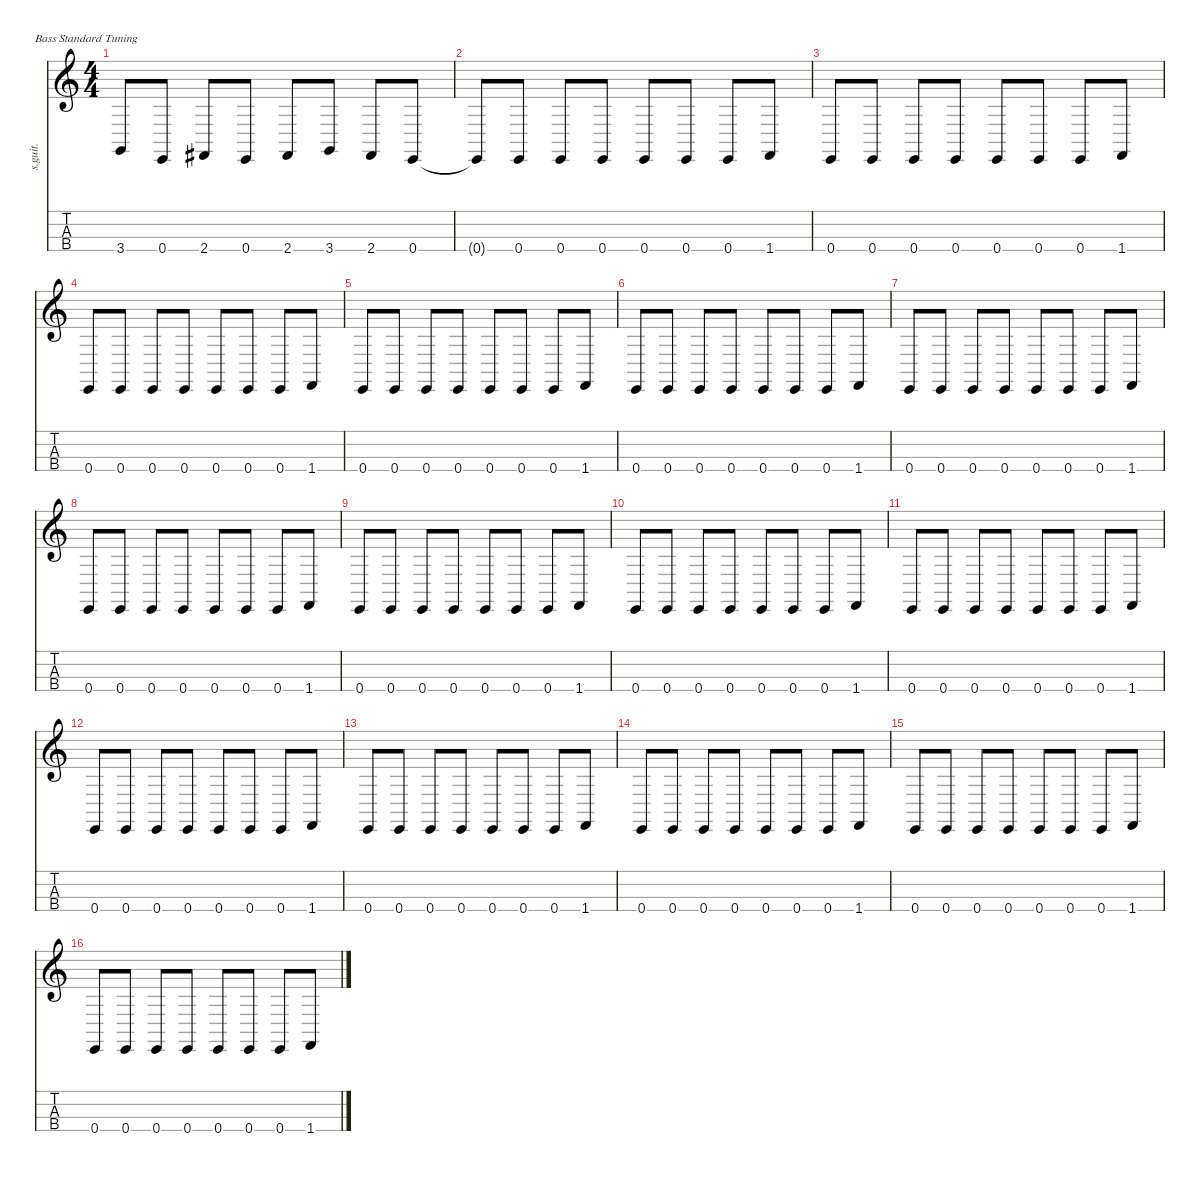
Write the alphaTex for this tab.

\defaultSystemsLayout 4
\hideDynamics
\bracketExtendMode nobrackets
\track ("Jason Newsted" "s.guit.") {instrument electricbasspick}
\staff {score tabs}
\tuning (G2 D2 A1 E1)
\ts (4 4)
\tempo (124 hide)
\clef g2
\ks c
3.4{t}.8{lyrics (0 "") lyrics (1 "") lyrics (2 "") lyrics (3 "") lyrics (4 "") dy f} 0.4.8{lyrics (0 "") lyrics (1 "") lyrics (2 "") lyrics (3 "") lyrics (4 "")} 2.4{acc #}.8{lyrics (0 "") lyrics (1 "") lyrics (2 "") lyrics (3 "") lyrics (4 "")} 0.4.8{lyrics (0 "") lyrics (1 "") lyrics (2 "") lyrics (3 "") lyrics (4 "")} 2.4{acc #}.8{lyrics (0 "") lyrics (1 "") lyrics (2 "") lyrics (3 "") lyrics (4 "")} 3.4.8{lyrics (0 "") lyrics (1 "") lyrics (2 "") lyrics (3 "") lyrics (4 "")} 2.4{acc #}.8{lyrics (0 "") lyrics (1 "") lyrics (2 "") lyrics (3 "") lyrics (4 "")} 0.4.8{lyrics (0 "") lyrics (1 "") lyrics (2 "") lyrics (3 "") lyrics (4 "")} |
0.4{t}.8{lyrics (0 "") lyrics (1 "") lyrics (2 "") lyrics (3 "") lyrics (4 "")} 0.4.8{lyrics (0 "") lyrics (1 "") lyrics (2 "") lyrics (3 "") lyrics (4 "")} 0.4.8{lyrics (0 "") lyrics (1 "") lyrics (2 "") lyrics (3 "") lyrics (4 "")} 0.4.8{lyrics (0 "") lyrics (1 "") lyrics (2 "") lyrics (3 "") lyrics (4 "")} 0.4.8{lyrics (0 "") lyrics (1 "") lyrics (2 "") lyrics (3 "") lyrics (4 "")} 0.4.8{lyrics (0 "") lyrics (1 "") lyrics (2 "") lyrics (3 "") lyrics (4 "")} 0.4.8{lyrics (0 "") lyrics (1 "") lyrics (2 "") lyrics (3 "") lyrics (4 "")} 1.4.8{lyrics (0 "") lyrics (1 "") lyrics (2 "") lyrics (3 "") lyrics (4 "")} |
0.4.8{lyrics (0 "") lyrics (1 "") lyrics (2 "") lyrics (3 "") lyrics (4 "")} 0.4.8{lyrics (0 "") lyrics (1 "") lyrics (2 "") lyrics (3 "") lyrics (4 "")} 0.4.8{lyrics (0 "") lyrics (1 "") lyrics (2 "") lyrics (3 "") lyrics (4 "")} 0.4.8{lyrics (0 "") lyrics (1 "") lyrics (2 "") lyrics (3 "") lyrics (4 "")} 0.4.8{lyrics (0 "") lyrics (1 "") lyrics (2 "") lyrics (3 "") lyrics (4 "")} 0.4.8{lyrics (0 "") lyrics (1 "") lyrics (2 "") lyrics (3 "") lyrics (4 "")} 0.4.8{lyrics (0 "") lyrics (1 "") lyrics (2 "") lyrics (3 "") lyrics (4 "")} 1.4.8{lyrics (0 "") lyrics (1 "") lyrics (2 "") lyrics (3 "") lyrics (4 "")} |
0.4.8{lyrics (0 "") lyrics (1 "") lyrics (2 "") lyrics (3 "") lyrics (4 "")} 0.4.8{lyrics (0 "") lyrics (1 "") lyrics (2 "") lyrics (3 "") lyrics (4 "")} 0.4.8{lyrics (0 "") lyrics (1 "") lyrics (2 "") lyrics (3 "") lyrics (4 "")} 0.4.8{lyrics (0 "") lyrics (1 "") lyrics (2 "") lyrics (3 "") lyrics (4 "")} 0.4.8{lyrics (0 "") lyrics (1 "") lyrics (2 "") lyrics (3 "") lyrics (4 "")} 0.4.8{lyrics (0 "") lyrics (1 "") lyrics (2 "") lyrics (3 "") lyrics (4 "")} 0.4.8{lyrics (0 "") lyrics (1 "") lyrics (2 "") lyrics (3 "") lyrics (4 "")} 1.4.8{lyrics (0 "") lyrics (1 "") lyrics (2 "") lyrics (3 "") lyrics (4 "")} |
0.4.8{lyrics (0 "") lyrics (1 "") lyrics (2 "") lyrics (3 "") lyrics (4 "")} 0.4.8{lyrics (0 "") lyrics (1 "") lyrics (2 "") lyrics (3 "") lyrics (4 "")} 0.4.8{lyrics (0 "") lyrics (1 "") lyrics (2 "") lyrics (3 "") lyrics (4 "")} 0.4.8{lyrics (0 "") lyrics (1 "") lyrics (2 "") lyrics (3 "") lyrics (4 "")} 0.4.8{lyrics (0 "") lyrics (1 "") lyrics (2 "") lyrics (3 "") lyrics (4 "")} 0.4.8{lyrics (0 "") lyrics (1 "") lyrics (2 "") lyrics (3 "") lyrics (4 "")} 0.4.8{lyrics (0 "") lyrics (1 "") lyrics (2 "") lyrics (3 "") lyrics (4 "")} 1.4.8{lyrics (0 "") lyrics (1 "") lyrics (2 "") lyrics (3 "") lyrics (4 "")} |
0.4.8{lyrics (0 "") lyrics (1 "") lyrics (2 "") lyrics (3 "") lyrics (4 "")} 0.4.8{lyrics (0 "") lyrics (1 "") lyrics (2 "") lyrics (3 "") lyrics (4 "")} 0.4.8{lyrics (0 "") lyrics (1 "") lyrics (2 "") lyrics (3 "") lyrics (4 "")} 0.4.8{lyrics (0 "") lyrics (1 "") lyrics (2 "") lyrics (3 "") lyrics (4 "")} 0.4.8{lyrics (0 "") lyrics (1 "") lyrics (2 "") lyrics (3 "") lyrics (4 "")} 0.4.8{lyrics (0 "") lyrics (1 "") lyrics (2 "") lyrics (3 "") lyrics (4 "")} 0.4.8{lyrics (0 "") lyrics (1 "") lyrics (2 "") lyrics (3 "") lyrics (4 "")} 1.4.8{lyrics (0 "") lyrics (1 "") lyrics (2 "") lyrics (3 "") lyrics (4 "")} |
0.4.8{lyrics (0 "") lyrics (1 "") lyrics (2 "") lyrics (3 "") lyrics (4 "")} 0.4.8{lyrics (0 "") lyrics (1 "") lyrics (2 "") lyrics (3 "") lyrics (4 "")} 0.4.8{lyrics (0 "") lyrics (1 "") lyrics (2 "") lyrics (3 "") lyrics (4 "")} 0.4.8{lyrics (0 "") lyrics (1 "") lyrics (2 "") lyrics (3 "") lyrics (4 "")} 0.4.8{lyrics (0 "") lyrics (1 "") lyrics (2 "") lyrics (3 "") lyrics (4 "")} 0.4.8{lyrics (0 "") lyrics (1 "") lyrics (2 "") lyrics (3 "") lyrics (4 "")} 0.4.8{lyrics (0 "") lyrics (1 "") lyrics (2 "") lyrics (3 "") lyrics (4 "")} 1.4.8{lyrics (0 "") lyrics (1 "") lyrics (2 "") lyrics (3 "") lyrics (4 "")} |
0.4.8{lyrics (0 "") lyrics (1 "") lyrics (2 "") lyrics (3 "") lyrics (4 "")} 0.4.8{lyrics (0 "") lyrics (1 "") lyrics (2 "") lyrics (3 "") lyrics (4 "")} 0.4.8{lyrics (0 "") lyrics (1 "") lyrics (2 "") lyrics (3 "") lyrics (4 "")} 0.4.8{lyrics (0 "") lyrics (1 "") lyrics (2 "") lyrics (3 "") lyrics (4 "")} 0.4.8{lyrics (0 "") lyrics (1 "") lyrics (2 "") lyrics (3 "") lyrics (4 "")} 0.4.8{lyrics (0 "") lyrics (1 "") lyrics (2 "") lyrics (3 "") lyrics (4 "")} 0.4.8{lyrics (0 "") lyrics (1 "") lyrics (2 "") lyrics (3 "") lyrics (4 "")} 1.4.8{lyrics (0 "") lyrics (1 "") lyrics (2 "") lyrics (3 "") lyrics (4 "")} |
0.4.8{lyrics (0 "") lyrics (1 "") lyrics (2 "") lyrics (3 "") lyrics (4 "")} 0.4.8{lyrics (0 "") lyrics (1 "") lyrics (2 "") lyrics (3 "") lyrics (4 "")} 0.4.8{lyrics (0 "") lyrics (1 "") lyrics (2 "") lyrics (3 "") lyrics (4 "")} 0.4.8{lyrics (0 "") lyrics (1 "") lyrics (2 "") lyrics (3 "") lyrics (4 "")} 0.4.8{lyrics (0 "") lyrics (1 "") lyrics (2 "") lyrics (3 "") lyrics (4 "")} 0.4.8{lyrics (0 "") lyrics (1 "") lyrics (2 "") lyrics (3 "") lyrics (4 "")} 0.4.8{lyrics (0 "") lyrics (1 "") lyrics (2 "") lyrics (3 "") lyrics (4 "")} 1.4.8{lyrics (0 "") lyrics (1 "") lyrics (2 "") lyrics (3 "") lyrics (4 "")} |
0.4.8{lyrics (0 "") lyrics (1 "") lyrics (2 "") lyrics (3 "") lyrics (4 "")} 0.4.8{lyrics (0 "") lyrics (1 "") lyrics (2 "") lyrics (3 "") lyrics (4 "")} 0.4.8{lyrics (0 "") lyrics (1 "") lyrics (2 "") lyrics (3 "") lyrics (4 "")} 0.4.8{lyrics (0 "") lyrics (1 "") lyrics (2 "") lyrics (3 "") lyrics (4 "")} 0.4.8{lyrics (0 "") lyrics (1 "") lyrics (2 "") lyrics (3 "") lyrics (4 "")} 0.4.8{lyrics (0 "") lyrics (1 "") lyrics (2 "") lyrics (3 "") lyrics (4 "")} 0.4.8{lyrics (0 "") lyrics (1 "") lyrics (2 "") lyrics (3 "") lyrics (4 "")} 1.4.8{lyrics (0 "") lyrics (1 "") lyrics (2 "") lyrics (3 "") lyrics (4 "")} |
0.4.8{lyrics (0 "") lyrics (1 "") lyrics (2 "") lyrics (3 "") lyrics (4 "")} 0.4.8{lyrics (0 "") lyrics (1 "") lyrics (2 "") lyrics (3 "") lyrics (4 "")} 0.4.8{lyrics (0 "") lyrics (1 "") lyrics (2 "") lyrics (3 "") lyrics (4 "")} 0.4.8{lyrics (0 "") lyrics (1 "") lyrics (2 "") lyrics (3 "") lyrics (4 "")} 0.4.8{lyrics (0 "") lyrics (1 "") lyrics (2 "") lyrics (3 "") lyrics (4 "")} 0.4.8{lyrics (0 "") lyrics (1 "") lyrics (2 "") lyrics (3 "") lyrics (4 "")} 0.4.8{lyrics (0 "") lyrics (1 "") lyrics (2 "") lyrics (3 "") lyrics (4 "")} 1.4.8{lyrics (0 "") lyrics (1 "") lyrics (2 "") lyrics (3 "") lyrics (4 "")} |
0.4.8{lyrics (0 "") lyrics (1 "") lyrics (2 "") lyrics (3 "") lyrics (4 "")} 0.4.8{lyrics (0 "") lyrics (1 "") lyrics (2 "") lyrics (3 "") lyrics (4 "")} 0.4.8{lyrics (0 "") lyrics (1 "") lyrics (2 "") lyrics (3 "") lyrics (4 "")} 0.4.8{lyrics (0 "") lyrics (1 "") lyrics (2 "") lyrics (3 "") lyrics (4 "")} 0.4.8{lyrics (0 "") lyrics (1 "") lyrics (2 "") lyrics (3 "") lyrics (4 "")} 0.4.8{lyrics (0 "") lyrics (1 "") lyrics (2 "") lyrics (3 "") lyrics (4 "")} 0.4.8{lyrics (0 "") lyrics (1 "") lyrics (2 "") lyrics (3 "") lyrics (4 "")} 1.4.8{lyrics (0 "") lyrics (1 "") lyrics (2 "") lyrics (3 "") lyrics (4 "")} |
0.4.8{lyrics (0 "") lyrics (1 "") lyrics (2 "") lyrics (3 "") lyrics (4 "")} 0.4.8{lyrics (0 "") lyrics (1 "") lyrics (2 "") lyrics (3 "") lyrics (4 "")} 0.4.8{lyrics (0 "") lyrics (1 "") lyrics (2 "") lyrics (3 "") lyrics (4 "")} 0.4.8{lyrics (0 "") lyrics (1 "") lyrics (2 "") lyrics (3 "") lyrics (4 "")} 0.4.8{lyrics (0 "") lyrics (1 "") lyrics (2 "") lyrics (3 "") lyrics (4 "")} 0.4.8{lyrics (0 "") lyrics (1 "") lyrics (2 "") lyrics (3 "") lyrics (4 "")} 0.4.8{lyrics (0 "") lyrics (1 "") lyrics (2 "") lyrics (3 "") lyrics (4 "")} 1.4.8{lyrics (0 "") lyrics (1 "") lyrics (2 "") lyrics (3 "") lyrics (4 "")} |
0.4.8{lyrics (0 "") lyrics (1 "") lyrics (2 "") lyrics (3 "") lyrics (4 "")} 0.4.8{lyrics (0 "") lyrics (1 "") lyrics (2 "") lyrics (3 "") lyrics (4 "")} 0.4.8{lyrics (0 "") lyrics (1 "") lyrics (2 "") lyrics (3 "") lyrics (4 "")} 0.4.8{lyrics (0 "") lyrics (1 "") lyrics (2 "") lyrics (3 "") lyrics (4 "")} 0.4.8{lyrics (0 "") lyrics (1 "") lyrics (2 "") lyrics (3 "") lyrics (4 "")} 0.4.8{lyrics (0 "") lyrics (1 "") lyrics (2 "") lyrics (3 "") lyrics (4 "")} 0.4.8{lyrics (0 "") lyrics (1 "") lyrics (2 "") lyrics (3 "") lyrics (4 "")} 1.4.8{lyrics (0 "") lyrics (1 "") lyrics (2 "") lyrics (3 "") lyrics (4 "")} |
0.4.8{lyrics (0 "") lyrics (1 "") lyrics (2 "") lyrics (3 "") lyrics (4 "")} 0.4.8{lyrics (0 "") lyrics (1 "") lyrics (2 "") lyrics (3 "") lyrics (4 "")} 0.4.8{lyrics (0 "") lyrics (1 "") lyrics (2 "") lyrics (3 "") lyrics (4 "")} 0.4.8{lyrics (0 "") lyrics (1 "") lyrics (2 "") lyrics (3 "") lyrics (4 "")} 0.4.8{lyrics (0 "") lyrics (1 "") lyrics (2 "") lyrics (3 "") lyrics (4 "")} 0.4.8{lyrics (0 "") lyrics (1 "") lyrics (2 "") lyrics (3 "") lyrics (4 "")} 0.4.8{lyrics (0 "") lyrics (1 "") lyrics (2 "") lyrics (3 "") lyrics (4 "")} 1.4.8{lyrics (0 "") lyrics (1 "") lyrics (2 "") lyrics (3 "") lyrics (4 "")} |
0.4.8{lyrics (0 "") lyrics (1 "") lyrics (2 "") lyrics (3 "") lyrics (4 "")} 0.4.8{lyrics (0 "") lyrics (1 "") lyrics (2 "") lyrics (3 "") lyrics (4 "")} 0.4.8{lyrics (0 "") lyrics (1 "") lyrics (2 "") lyrics (3 "") lyrics (4 "")} 0.4.8{lyrics (0 "") lyrics (1 "") lyrics (2 "") lyrics (3 "") lyrics (4 "")} 0.4.8{lyrics (0 "") lyrics (1 "") lyrics (2 "") lyrics (3 "") lyrics (4 "")} 0.4.8{lyrics (0 "") lyrics (1 "") lyrics (2 "") lyrics (3 "") lyrics (4 "")} 0.4.8{lyrics (0 "") lyrics (1 "") lyrics (2 "") lyrics (3 "") lyrics (4 "")} 1.4.8{lyrics (0 "") lyrics (1 "") lyrics (2 "") lyrics (3 "") lyrics (4 "")}
